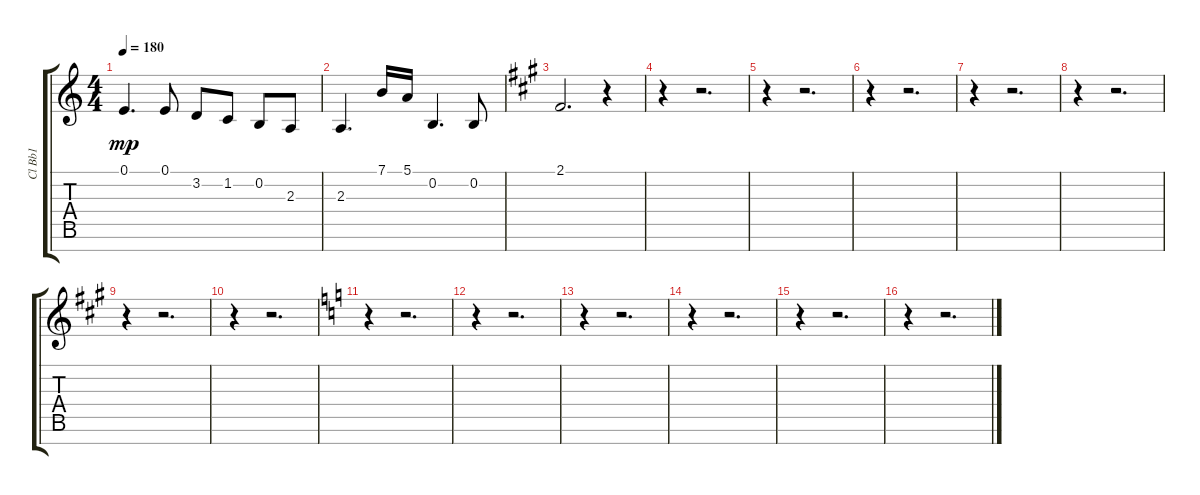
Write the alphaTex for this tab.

\track ("Cl Bb1" "Cl Bb1") {instrument clarinet}
\staff {score tabs}
\tuning (E4 B3 G3 D3 A2 E2 B1) {hide}
\ts (4 4)
\tempo 180
\clef g2
\ks c
0.1.4{d dy mp} 0.1.8 3.2.8 1.2.8 0.2.8 2.3.8 |
2.3.4{d} 7.1.16 5.1.16 0.2.4{d} 0.2.8 |
\ks a
2.1.2{d} r.4 |
r.4 r.2{d} |
r.4 r.2{d} |
r.4 r.2{d} |
r.4 r.2{d} |
r.4 r.2{d} |
r.4 r.2{d} |
r.4 r.2{d} |
\ks c
r.4 r.2{d} |
r.4 r.2{d} |
r.4 r.2{d} |
r.4 r.2{d} |
r.4 r.2{d} |
r.4 r.2{d}
